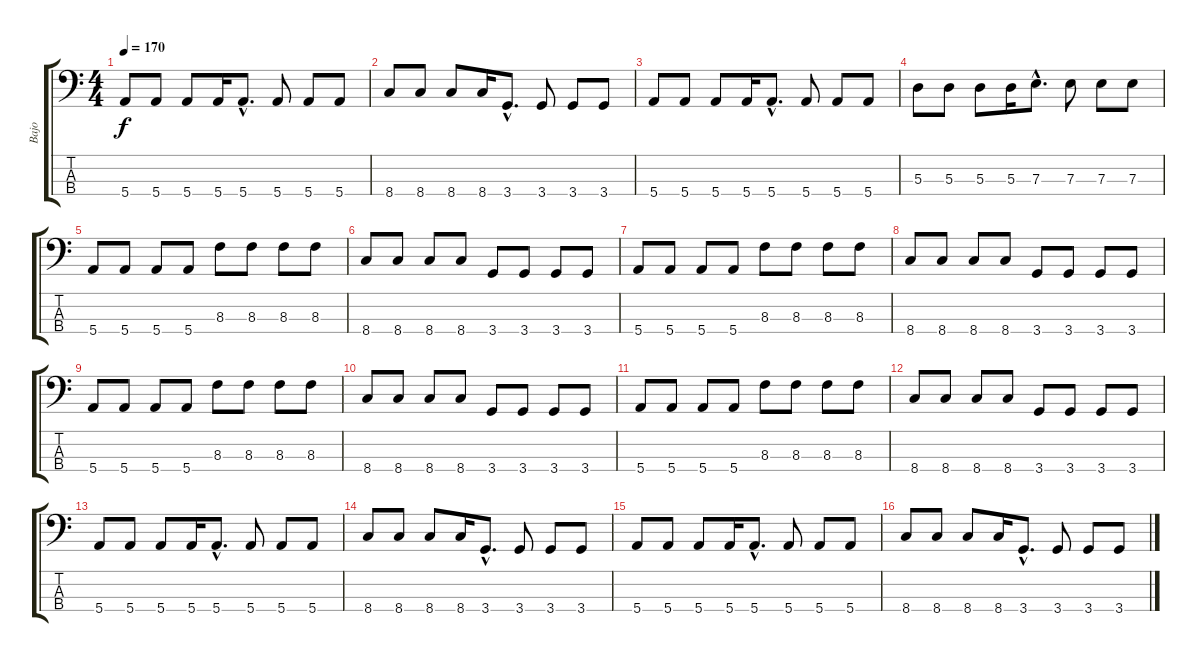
\track ("Bajo" "Bajo") {instrument electricbasspick}
\staff {score tabs}
\tuning (G2 D2 A1 E1) {hide}
\ts (4 4)
\tempo 170
\clef f4
\ks c
5.4.8{dy f} 5.4.8 5.4.8 5.4.16 5.4{hac}.8{d} 5.4.8 5.4.8 5.4.8 |
8.4.8 8.4.8 8.4.8 8.4.16 3.4{hac}.8{d} 3.4.8 3.4.8 3.4.8 |
5.4.8 5.4.8 5.4.8 5.4.16 5.4{hac}.8{d} 5.4.8 5.4.8 5.4.8 |
5.3.8 5.3.8 5.3.8 5.3.16 7.3{hac}.8{d} 7.3.8 7.3.8 7.3.8 |
5.4.8 5.4.8 5.4.8 5.4.8 8.3.8 8.3.8 8.3.8 8.3.8 |
8.4.8 8.4.8 8.4.8 8.4.8 3.4.8 3.4.8 3.4.8 3.4.8 |
5.4.8 5.4.8 5.4.8 5.4.8 8.3.8 8.3.8 8.3.8 8.3.8 |
8.4.8 8.4.8 8.4.8 8.4.8 3.4.8 3.4.8 3.4.8 3.4.8 |
5.4.8 5.4.8 5.4.8 5.4.8 8.3.8 8.3.8 8.3.8 8.3.8 |
8.4.8 8.4.8 8.4.8 8.4.8 3.4.8 3.4.8 3.4.8 3.4.8 |
5.4.8 5.4.8 5.4.8 5.4.8 8.3.8 8.3.8 8.3.8 8.3.8 |
8.4.8 8.4.8 8.4.8 8.4.8 3.4.8 3.4.8 3.4.8 3.4.8 |
5.4.8 5.4.8 5.4.8 5.4.16 5.4{hac}.8{d} 5.4.8 5.4.8 5.4.8 |
8.4.8 8.4.8 8.4.8 8.4.16 3.4{hac}.8{d} 3.4.8 3.4.8 3.4.8 |
5.4.8 5.4.8 5.4.8 5.4.16 5.4{hac}.8{d} 5.4.8 5.4.8 5.4.8 |
8.4.8 8.4.8 8.4.8 8.4.16 3.4{hac}.8{d} 3.4.8 3.4.8 3.4.8
